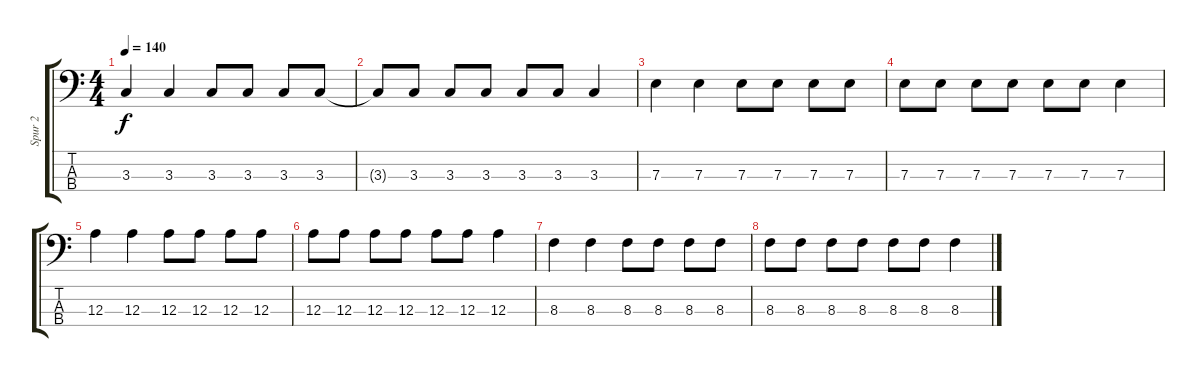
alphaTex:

\track ("Spur 2" "Spur 2") {instrument electricbasspick}
\staff {score tabs}
\tuning (G2 D2 A1 E1) {hide}
\ts (4 4)
\tempo 140
\clef f4
\ks c
3.3.4{dy f} 3.3.4 3.3.8 3.3.8 3.3.8 3.3.8 |
3.3{t}.8 3.3.8 3.3.8 3.3.8 3.3.8 3.3.8 3.3.4 |
7.3.4 7.3.4 7.3.8 7.3.8 7.3.8 7.3.8 |
7.3.8 7.3.8 7.3.8 7.3.8 7.3.8 7.3.8 7.3.4 |
12.3.4 12.3.4 12.3.8 12.3.8 12.3.8 12.3.8 |
12.3.8 12.3.8 12.3.8 12.3.8 12.3.8 12.3.8 12.3.4 |
8.3.4 8.3.4 8.3.8 8.3.8 8.3.8 8.3.8 |
8.3.8 8.3.8 8.3.8 8.3.8 8.3.8 8.3.8 8.3.4
